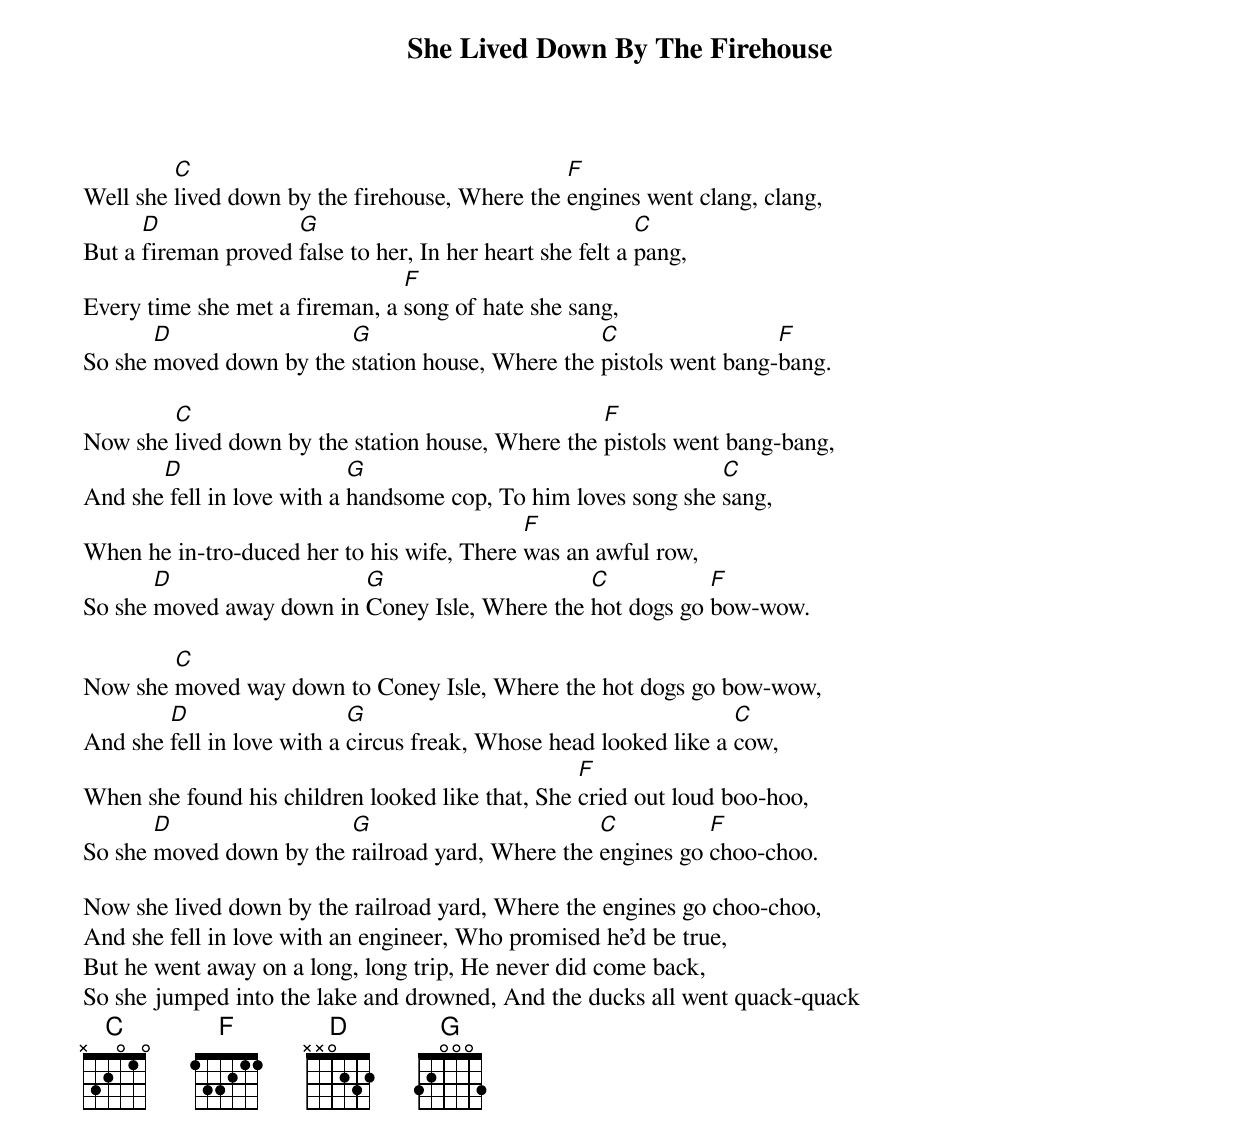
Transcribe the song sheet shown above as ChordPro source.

{t:She Lived Down By The Firehouse}

Well she [C]lived down by the firehouse, Where the [F]engines went clang, clang,
But a [D]fireman proved [G]false to her, In her heart she felt a [C]pang,
Every time she met a fireman, a [F]song of hate she sang,
So she [D]moved down by the [G]station house, Where the [C]pistols went bang-[F]bang.

Now she [C]lived down by the station house, Where the [F]pistols went bang-bang,
And she[D] fell in love with a [G]handsome cop, To him loves song she [C]sang,
When he in-tro-duced her to his wife, There [F]was an awful row,
So she [D]moved away down in [G]Coney Isle, Where the [C]hot dogs go [F]bow-wow.

Now she [C]moved way down to Coney Isle, Where the hot dogs go bow-wow,
And she [D]fell in love with a [G]circus freak, Whose head looked like a [C]cow,
When she found his children looked like that, She [F]cried out loud boo-hoo,
So she [D]moved down by the [G]railroad yard, Where the [C]engines go [F]choo-choo.

Now she lived down by the railroad yard, Where the engines go choo-choo,
And she fell in love with an engineer, Who promised he'd be true,
But he went away on a long, long trip, He never did come back,
So she jumped into the lake and drowned, And the ducks all went quack-quack
